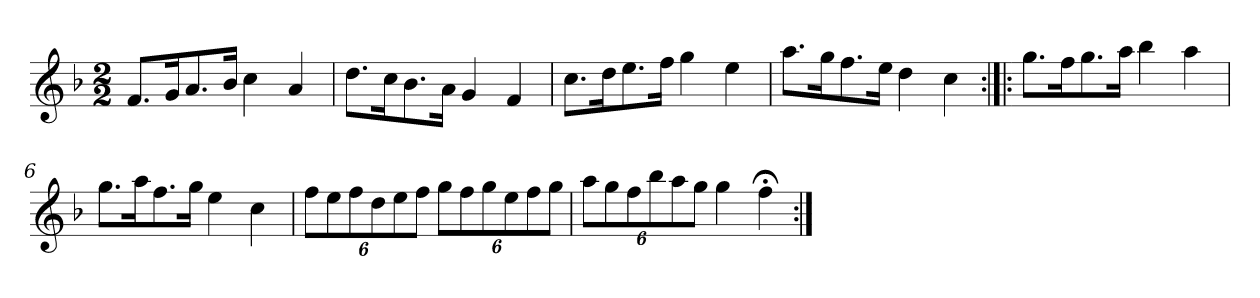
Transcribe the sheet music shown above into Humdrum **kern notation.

**kern
*part1
*staff1
*clefG2
*k[b-]
*F:
*M2/2
*MM120
=1
8.f/L
16g/K
8.a/
16b-/Jk
4cc
4a
=2
8.dd\L
16cc\K
8.b-\
16a\Jk
4g
4f
=3
8.cc\L
16dd\K
8.ee\
16ff\Jk
4gg
4ee
=4
8.aa\L
16gg\K
8.ff\
16ee\Jk
4dd
4cc
=5:|!|:
8.gg\L
16ff\K
8.gg\
16aa\Jk
4bb-
4aa
=6
8.gg\L
16aa\K
8.ff\
16gg\Jk
4ee
4cc
=7
12ff\L
12ee\
12ff\
12dd\
12ee\
12ff\J
12gg\L
12ff\
12gg\
12ee\
12ff\
12gg\J
=8
12aa\L
12gg\
12ff\
12bb-\
12aa\
12gg\J
4gg
4ff;<
=:|!
*-
